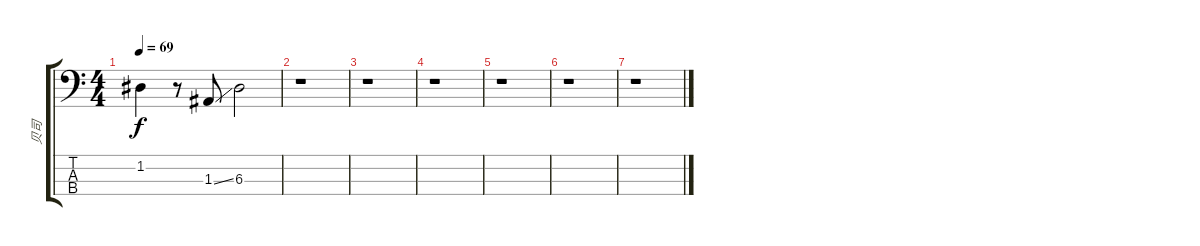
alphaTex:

\track ("贝司" "贝司") {instrument electricbassfinger}
\staff {score tabs}
\tuning (G2 D2 A1 E1) {hide}
\ts (4 4)
\tempo 69
\clef f4
\ks c
1.2.4{dy f} r.8 1.3{ss}.8 6.3.2 |
r.1 |
r.1 |
r.1 |
r.1 |
r.1 |
r.1
